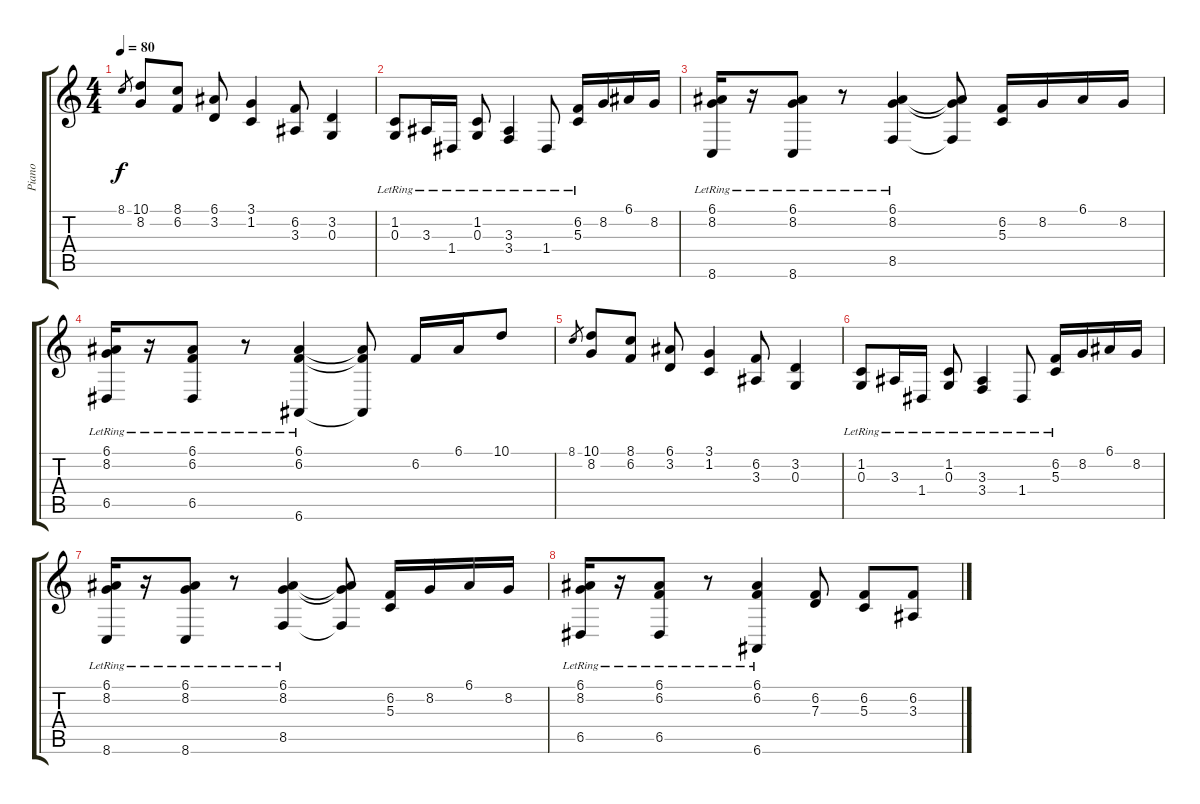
\track ("Piano" "Piano") {instrument acousticgrandpiano}
\staff {score tabs}
\tuning (E4 B3 G3 D3 A2 E2) {hide}
\ts (4 4)
\tempo 80
\clef g2
\ks c
8.1.8{gr dy f} (10.1 8.2).8 (8.1 6.2).8 (6.1 3.2).8 (3.1 1.2).4 (6.2 3.3).8 (3.2 0.3).4 |
(1.2{lr} 0.3).8 3.3{lr}.16 1.4{lr}.16 (1.2{lr} 0.3{lr}).8 (3.3{lr} 3.4{lr}).4 1.4{lr}.8 (6.2 5.3{lr}).16 8.2.16 6.1.16 8.2.16 |
(6.1{lr} 8.2 8.6).16 r.16 (6.1{lr} 8.2 8.6).8 r.8 (6.1{lr} 8.2 8.5).4 (6.1{t} 8.2{t} 8.5{t}).8 (6.2 5.3).16 8.2.16 6.1.16 8.2.16 |
(6.1{lr} 8.2 6.5).16 r.16 (6.1{lr} 6.2 6.5).8 r.8 (6.1{lr} 6.2 6.6).4 (6.1{t} 6.2{t} 6.6{t}).8 6.2.16 6.1.16 10.1.8 |
8.1.8{gr} (10.1 8.2).8 (8.1 6.2).8 (6.1 3.2).8 (3.1 1.2).4 (6.2 3.3).8 (3.2 0.3).4 |
(1.2{lr} 0.3).8 3.3{lr}.16 1.4{lr}.16 (1.2{lr} 0.3{lr}).8 (3.3{lr} 3.4{lr}).4 1.4{lr}.8 (6.2 5.3{lr}).16 8.2.16 6.1.16 8.2.16 |
(6.1{lr} 8.2 8.6).16 r.16 (6.1{lr} 8.2 8.6).8 r.8 (6.1{lr} 8.2 8.5).4 (6.1{t} 8.2{t} 8.5{t}).8 (6.2 5.3).16 8.2.16 6.1.16 8.2.16 |
(6.1{lr} 8.2 6.5).16 r.16 (6.1{lr} 6.2 6.5).8 r.8 (6.1{lr} 6.2 6.6).4 (6.2 7.3).8 (6.2 5.3).8 (6.2 3.3).8
